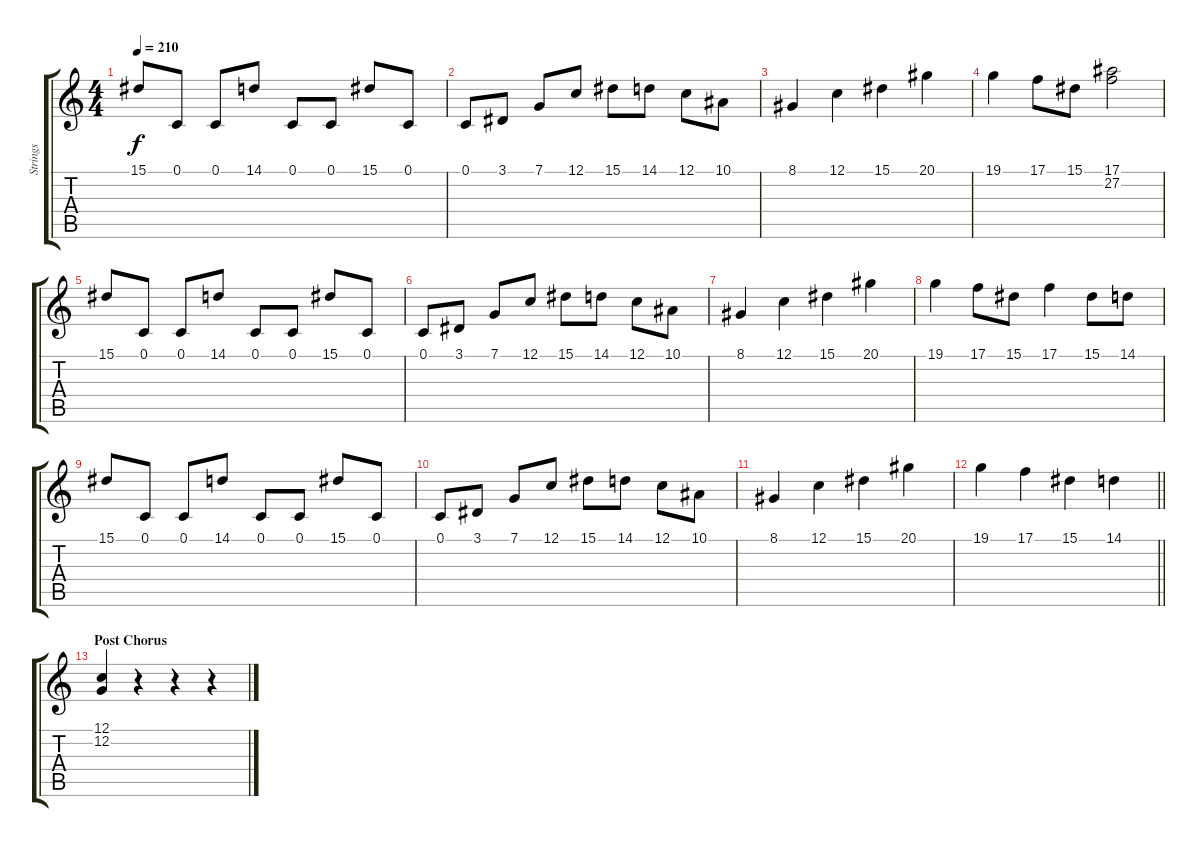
\track ("Strings" "Strings") {instrument stringensemble1}
\staff {score tabs}
\tuning (C4 G3 Eb3 Bb2 F2 C2) {hide}
\ts (4 4)
\tempo 210
\clef g2
\ks c
15.1.8{dy f} 0.1.8 0.1.8 14.1.8 0.1.8 0.1.8 15.1.8 0.1.8 |
0.1.8 3.1.8 7.1.8 12.1.8 15.1.8 14.1.8 12.1.8 10.1.8 |
8.1.4 12.1.4 15.1.4 20.1.4 |
19.1.4 17.1.8 15.1.8 (17.1 27.2).2 |
15.1.8 0.1.8 0.1.8 14.1.8 0.1.8 0.1.8 15.1.8 0.1.8 |
0.1.8 3.1.8 7.1.8 12.1.8 15.1.8 14.1.8 12.1.8 10.1.8 |
8.1.4 12.1.4 15.1.4 20.1.4 |
19.1.4 17.1.8 15.1.8 17.1.4 15.1.8 14.1.8 |
15.1.8 0.1.8 0.1.8 14.1.8 0.1.8 0.1.8 15.1.8 0.1.8 |
0.1.8 3.1.8 7.1.8 12.1.8 15.1.8 14.1.8 12.1.8 10.1.8 |
8.1.4 12.1.4 15.1.4 20.1.4 |
\barLineRight lightlight
19.1.4 17.1.4 15.1.4 14.1.4 |
\section ("" "Post Chorus")
(12.1 12.2).4 r.4 r.4 r.4
